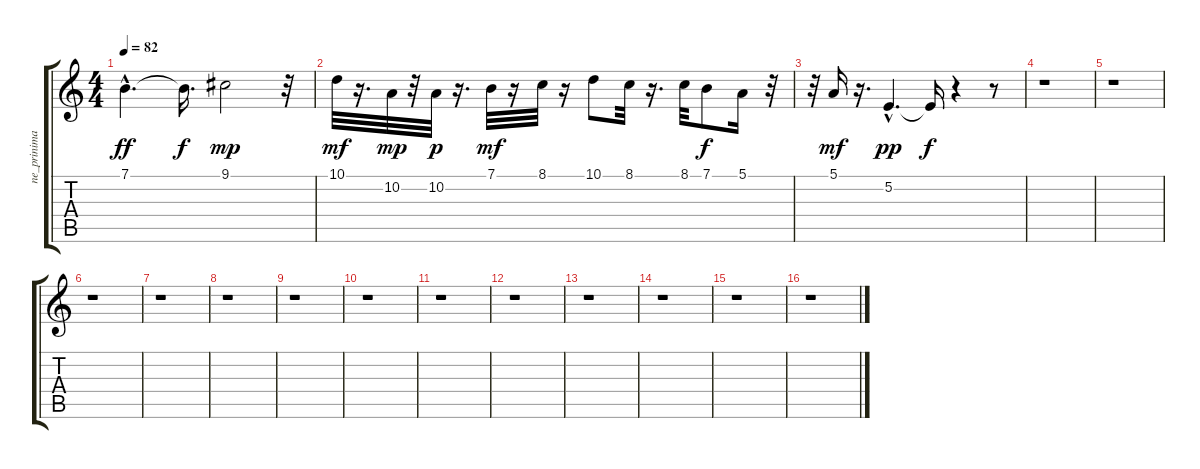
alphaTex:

\track ("ne_prinimai" "ne_prinima") {instrument altosax}
\staff {score tabs}
\tuning (E4 B3 G3 D3 A2 E2) {hide}
\ts (4 4)
\tempo 82
\clef g2
\ks c
7.1{hac}.4{d dy ff} 7.1{t}.16{d dy f} 9.1.2{dy mp} r.32 |
10.1.32{dy mf} r.16{d} 10.2.32{dy mp} r.32 10.2.32{dy p} r.16{d} 7.1.32{dy mf} r.16 8.1.32 r.16 10.1.8 8.1.32 r.16{d} 8.1.32 7.1.8{dy f} 5.1.16 r.32 |
r.32 5.1.16{dy mf} r.16{d} 5.2{hac}.4{d dy pp} 5.2{t}.16{dy f} r.4 r.8 |
r.1 |
r.1 |
r.1 |
r.1 |
r.1 |
r.1 |
r.1 |
r.1 |
r.1 |
r.1 |
r.1 |
r.1 |
r.1
